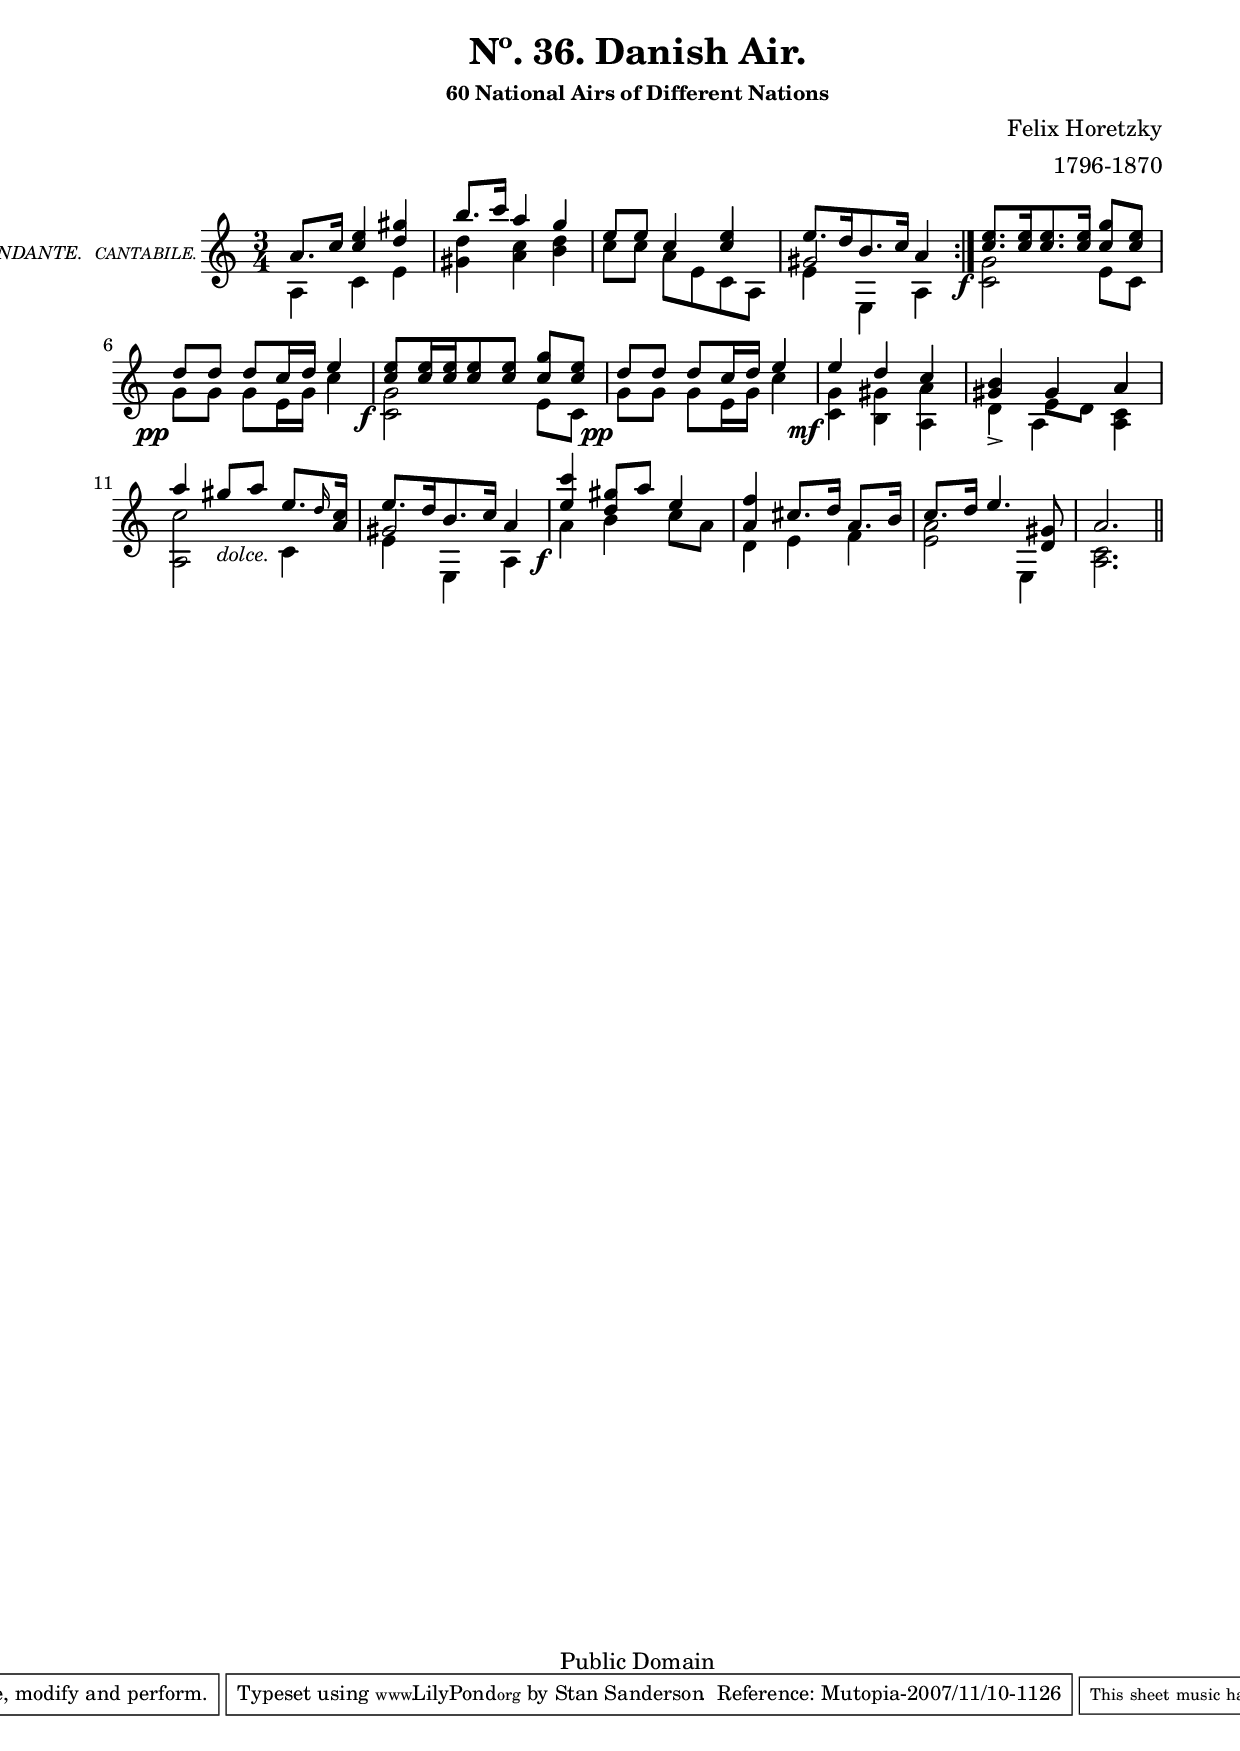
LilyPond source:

% Entered on Nov 9, 2007
\version "2.11.34"
%#(set-global-staff-size 17) 

\paper {
%	#(set-paper-size "a4")
%	#(set-paper-size "letter")
	left-margin = 0.75 \in
	line-width = 7.0 \in
	between-system-padding = #2.0
	between-system-space = #2.0
	ragged-last-bottom = ##t 
	ragged-bottom = ##f
}

\header {
	title = "Nº. 36. Danish Air."
	subtitle = ""
	subsubtitle = "60 National Airs of Different Nations"
	composer = \markup{\column \right-align 
	{\line {Felix Horetzky} 1796-1870}}
	meter = ""
% MUTOPIA
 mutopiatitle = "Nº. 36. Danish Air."
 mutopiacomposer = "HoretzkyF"
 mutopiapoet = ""
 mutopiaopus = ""
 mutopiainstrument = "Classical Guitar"
 date = "unk"
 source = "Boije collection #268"
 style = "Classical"
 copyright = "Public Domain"
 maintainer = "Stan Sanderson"
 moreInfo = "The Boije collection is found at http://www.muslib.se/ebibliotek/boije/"
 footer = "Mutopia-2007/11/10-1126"
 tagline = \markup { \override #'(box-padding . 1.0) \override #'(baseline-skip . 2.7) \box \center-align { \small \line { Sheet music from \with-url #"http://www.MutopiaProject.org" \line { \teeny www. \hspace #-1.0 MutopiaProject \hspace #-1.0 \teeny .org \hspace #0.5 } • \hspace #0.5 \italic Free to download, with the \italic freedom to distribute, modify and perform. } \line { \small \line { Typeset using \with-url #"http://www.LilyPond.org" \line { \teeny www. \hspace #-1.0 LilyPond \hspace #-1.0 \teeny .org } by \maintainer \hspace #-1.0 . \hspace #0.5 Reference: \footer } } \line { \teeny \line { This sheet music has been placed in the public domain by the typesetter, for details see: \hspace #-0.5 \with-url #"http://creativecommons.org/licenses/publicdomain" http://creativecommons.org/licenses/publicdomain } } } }
}

%%%%%%%%%%%%%%%%%%%%%%%%%%%%%%%%%%%%
%%
%% Source & comments
%%	
%%  	Felix Horetzky was born in Horyszów Ruski, Poland, January 1, 1796.
%%	Little is known about he came to the guitar. He traveled to Vienna
%%	to study under master guitarrist, Mauro Giuliani. He traveled
%%  	extensively in Europe as a concert performer and teacher. He wrote
%%  	between 100 and 150 pieces for the guitar. He died in Edinburgh
%%  	on October 6, 1870.
%%
%%	This piece is from #268, "60 National Airs of Different Nations",
%%	in the Boije collection and is in the public domain.
%%	
%%	<http://www.muslib.se/ebibliotek/boije/>
%%	Publisher: Chappell (London), no date given.
%%
%%	Carl Boije (1849-1923) was an amateur guitarist whose vast collection
%%	was donated to the State Library of Sweden after his death.
%%
%%	The dynamic markings for the most part follow the original score; obvious
%%	notation errors have been corrected.
%%
%%%%%%%%%%%%%%%%%%%%%%%%%%%%%%%%%%%%

\include "english.ly"

%%%% shortcuts

dol = \markup { \smaller\italic "dolce."}
cres = \markup{\smaller\italic"cresc:"}
cress = \markup{\tiny\smaller\italic"cresc:"}
espr = \markup{\smaller\italic"espres:"}
rit = \markup{\smaller\italic"ritard:"}
atem = \markup{\smaller\italic"a tempo:"}
smz = \markup{\smaller\italic"smorz:"} % smorzando
showTup = { \override TupletNumber #'transparent = ##f
		\override TupletBracket #'transparent = ##f }
hideTup = { \override TupletNumber #'transparent = ##t
		\override TupletBracket #'transparent = ##t }
seg = \markup {\smaller \smaller \musicglyph #"scripts.segno"}
cod = \markup {\smaller \vcenter "to" \hspace #0.7 \smaller \vcenter \musicglyph #"scripts.coda"}
toseg = \markup { \bold \vcenter "to" \hspace #0.7 \vcenter \smaller \musicglyph #"scripts.segno" }
fin = \markup {\smaller \smaller \bold \italic "Fine."}		
I = \once \override NoteColumn #'ignore-collision = ##t
sdu = \once \override Stem #'direction = #UP
sdd = \once \override Stem #'direction = #DOWN

%% End shortcuts


%%%%%%%%%%
%% Reminders
%
%    \once \override DynamicText #'extra-offset = #'(-3.75 . 5.5)
%    \once \override TextScript #'extra-offset = #'( 0.8 . -2.3 )
%    \once \override Stem #'length-fraction = #0.8
%    \once \override Beam #'positions = #'(-2.2 . -3.0)
%
%%%%%%%%%%

upper = \relative c''{
	\set Staff.instrumentName=\markup{ \center-align 
	{\smaller\bold "Nº. 36  " \smaller\smaller\italic "ANDANTE. " 
	\tiny\smaller\italic"CANTABILE."}}
	\repeat volta 2 {
		a8. c16 <e c>4 <gs d> |
		b8. c16 a4 g |
		e8 e c4 <e c> |
		\I e8.[d16 b8. c16] a4 |
	}
	<e' c>8.[ <e c>16 <e c>8. <e c>16] <g c,>8 <e c> |
	d d d[ c16 d] e4 |
	<e c>8[ <e c>16 <e c> <e c>8 <e c>] <g c,> <e c> |
	d d d[ c16 d] e4 |
	e d c |
	<b gs> <<gs\\
		{\once \override Beam #'positions = #'(-2.8 . -3.6) e8[ d]}>>
		a'4 |
	a' gs8_\dol  a e8. \grace d16 <c a>16 |
	\I e8.[ d16 b8. c16] a4 |
	<c' e,> <gs d>8 a e4 |
	<f a,> cs8. d16 a8. b16 |
	c8. d16 e4. <gs, d>8 |
	a2. | 
}


lower = \relative c' { 
	\override Staff.NoteCollision 
	#'merge-differently-headed = ##t
	\set fingeringOrientations = #'(left)
	\repeat volta 2 {
		a4 c e |
		<d' gs,> <c a> <d b> |
		c8 c a[ e c a] |
		<<{ \once \override Stem #'length-fraction = #0.6 gs'2}\\
			{e4 e,}>> a |
	}
	\once \override DynamicText #'extra-offset = #'(-2.5 . 2.0)
	<g' c,>2_\f e8 c |
	\once \override DynamicText #'extra-offset = #'(-2.5 . 0.0)
	g'_\pp g g[ e16 g] c4 |
	\once \override DynamicText #'extra-offset = #'(-2.5 . 2.0)
	<g c,>2_\f e8 c |
	 \once \override DynamicText #'extra-offset = #'(-2.5 . 0.0)
	 g'_\pp g g[ e16 g] c4 |
	 \once \override DynamicText #'extra-offset = #'(-3.0 . 2.0)
	 <g c,>4_\mf <gs b,> <a a,> |
	 d,_> a <c a> |
	 <c' a,>2 c,4 |
	<<{ \once \override Stem #'length-fraction = #0.6 gs'2}\\
			{e4 e,}>> a |
	\once \override DynamicText #'extra-offset = #'(-2.5 . 0.0)
	a'_\f b c8 a |
	d,4 e f |
	<a e>2 e,4 |
	<c' a>2. |
}

staffClassicalGuitar = \new Staff  {
		\time 3/4
		\key c \major
		\set Staff.connectArpeggios = ##t
		\set Staff.midiInstrument="acoustic guitar (nylon)"
		<<
			\new Voice = A { \voiceOne  \upper }
			\new Voice = C { \voiceFour  \lower }
		>>
		\bar "||"   %%  "|."
}

\score { 
		<<
			\staffClassicalGuitar
		>>
		}
		
\layout  {\context {
   \Staff
   \consists Span_arpeggio_engraver
 } }

\score {
	\unfoldRepeats
	\staffClassicalGuitar
	\midi {
		\context {
			\Score
			tempoWholesPerMinute = #(ly:make-moment 90 4)
		}
		\context {
			\Voice
			\remove "Dynamic_performer"
	    }
    }
}
